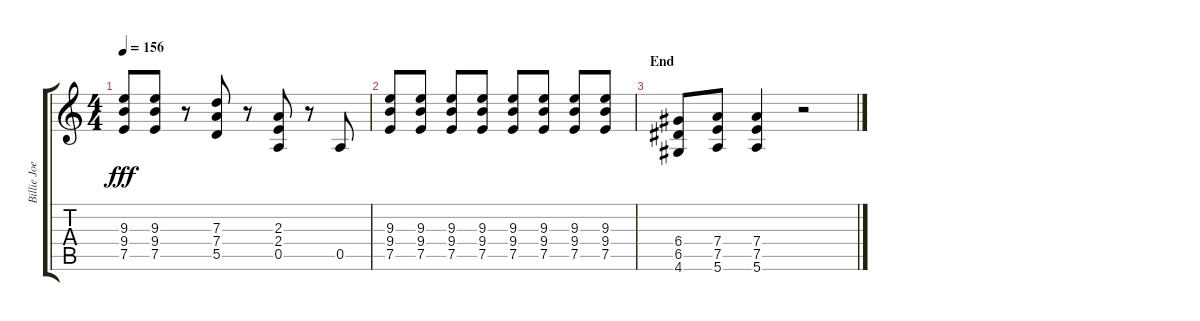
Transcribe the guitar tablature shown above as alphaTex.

\track ("Billie Joe Armstrong (Guitar)" "Billie Joe") {instrument distortionguitar}
\staff {score tabs}
\tuning (E4 B3 G3 D3 A2 E2) {hide}
\ts (4 4)
\tempo 156
\clef g2
\ks c
(9.3 9.4 7.5).8{dy fff} (9.3 9.4 7.5).8 r.8 (7.3 7.4 5.5).8 r.8 (2.3 2.4 0.5).8 r.8 0.5.8 |
(9.3 9.4 7.5).8 (9.3 9.4 7.5).8 (9.3 9.4 7.5).8 (9.3 9.4 7.5).8 (9.3 9.4 7.5).8 (9.3 9.4 7.5).8 (9.3 9.4 7.5).8 (9.3 9.4 7.5).8 |
\section ("" "End")
(6.4 6.5 4.6).8{balance 11} (7.4 7.5 5.6).8 (7.4 7.5 5.6).4 r.2
